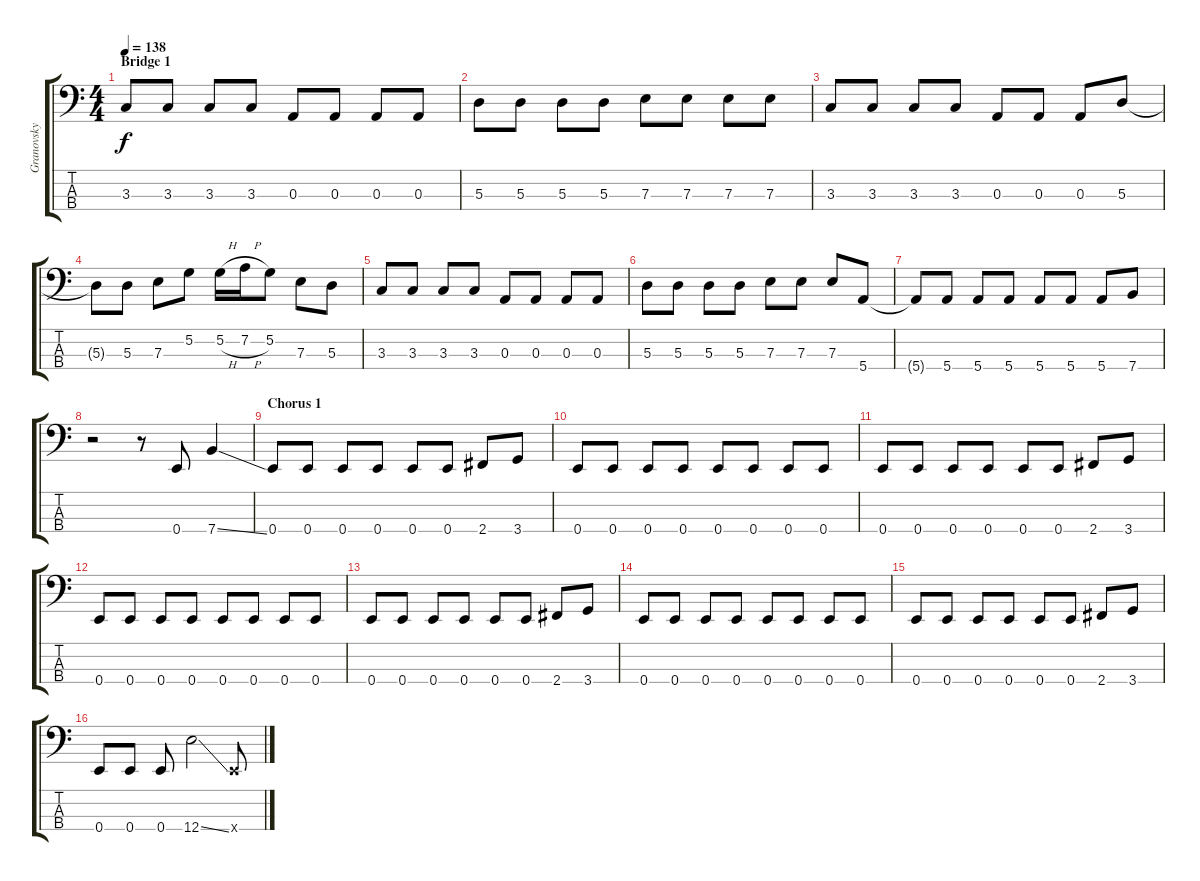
\track ("Granovsky" "Granovsky") {instrument electricbassfinger}
\staff {score tabs}
\tuning (G2 D2 A1 E1) {hide}
\ts (4 4)
\section ("" "Bridge 1")
\tempo 138
\clef f4
\ks c
3.3.8{dy f} 3.3.8 3.3.8 3.3.8 0.3.8 0.3.8 0.3.8 0.3.8 |
5.3.8 5.3.8 5.3.8 5.3.8 7.3.8 7.3.8 7.3.8 7.3.8 |
3.3.8 3.3.8 3.3.8 3.3.8 0.3.8 0.3.8 0.3.8 5.3.8 |
5.3{t}.8 5.3.8 7.3.8 5.2.8 5.2{h}.16 7.2{h}.16 5.2.8 7.3.8 5.3.8 |
3.3.8 3.3.8 3.3.8 3.3.8 0.3.8 0.3.8 0.3.8 0.3.8 |
5.3.8 5.3.8 5.3.8 5.3.8 7.3.8 7.3.8 7.3.8 5.4.8 |
5.4{t}.8 5.4.8 5.4.8 5.4.8 5.4.8 5.4.8 5.4.8 7.4.8 |
r.2 r.8 0.4.8 7.4{ss}.4 |
\section ("" "Chorus 1")
0.4.8 0.4.8 0.4.8 0.4.8 0.4.8 0.4.8 2.4.8 3.4.8 |
0.4.8 0.4.8 0.4.8 0.4.8 0.4.8 0.4.8 0.4.8 0.4.8 |
0.4.8 0.4.8 0.4.8 0.4.8 0.4.8 0.4.8 2.4.8 3.4.8 |
0.4.8 0.4.8 0.4.8 0.4.8 0.4.8 0.4.8 0.4.8 0.4.8 |
0.4.8 0.4.8 0.4.8 0.4.8 0.4.8 0.4.8 2.4.8 3.4.8 |
0.4.8 0.4.8 0.4.8 0.4.8 0.4.8 0.4.8 0.4.8 0.4.8 |
0.4.8 0.4.8 0.4.8 0.4.8 0.4.8 0.4.8 2.4.8 3.4.8 |
0.4.8 0.4.8 0.4.8 12.4{ss}.2 0.4{x}.8
